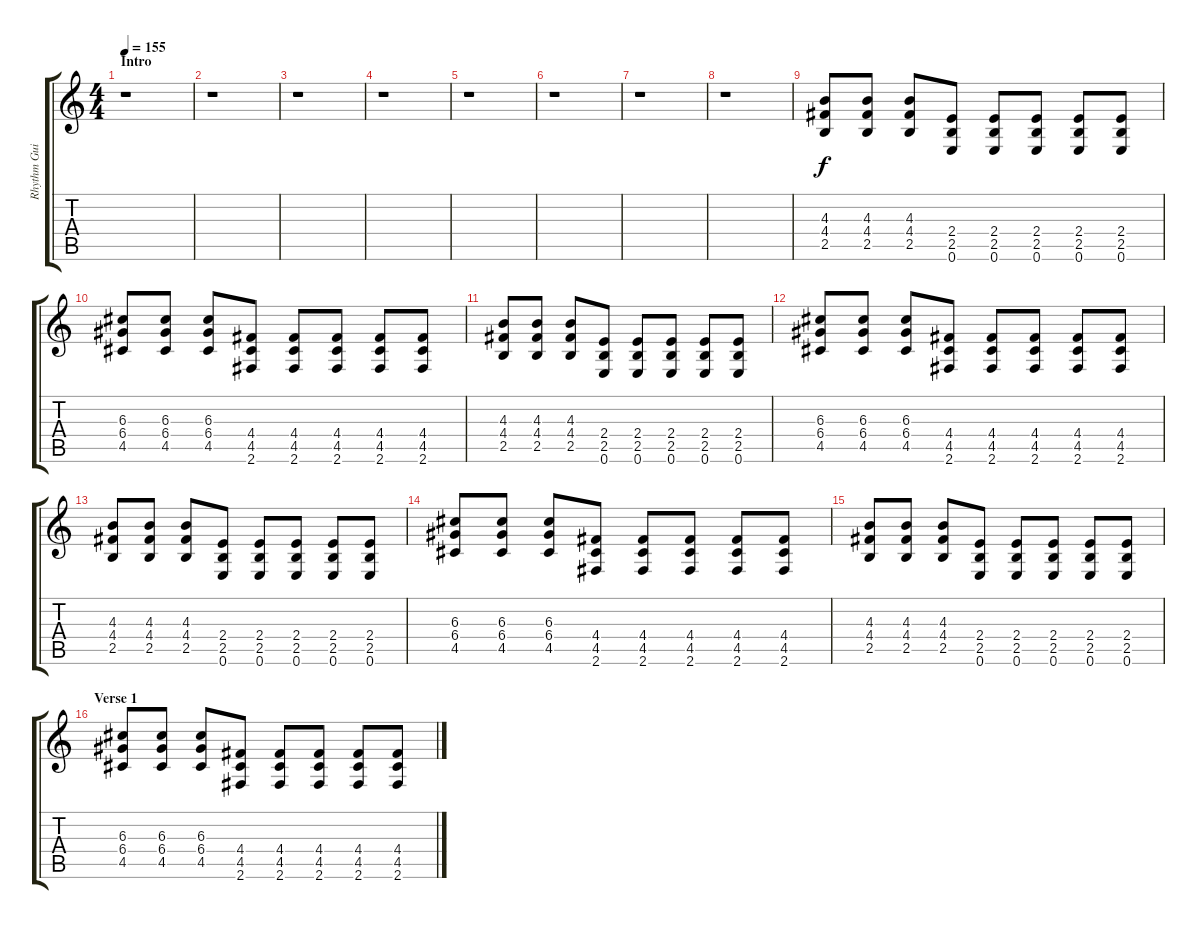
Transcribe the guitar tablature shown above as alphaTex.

\track ("Rhythm Guitar" "Rhythm Gui") {instrument distortionguitar}
\staff {score tabs}
\tuning (E4 B3 G3 D3 A2 E2) {hide}
\ts (4 4)
\section ("" "Intro")
\tempo 155
\clef g2
\ks c
r.1{dy f instrument distortionguitar} |
r.1 |
r.1 |
r.1 |
r.1 |
r.1 |
r.1 |
r.1 |
(4.3 4.4 2.5).8 (4.3 4.4 2.5).8 (4.3 4.4 2.5).8 (2.4 2.5 0.6).8 (2.4 2.5 0.6).8 (2.4 2.5 0.6).8 (2.4 2.5 0.6).8 (2.4 2.5 0.6).8 |
(6.3 6.4 4.5).8 (6.3 6.4 4.5).8 (6.3 6.4 4.5).8 (4.4 4.5 2.6).8 (4.4 4.5 2.6).8 (4.4 4.5 2.6).8 (4.4 4.5 2.6).8 (4.4 4.5 2.6).8 |
(4.3 4.4 2.5).8 (4.3 4.4 2.5).8 (4.3 4.4 2.5).8 (2.4 2.5 0.6).8 (2.4 2.5 0.6).8 (2.4 2.5 0.6).8 (2.4 2.5 0.6).8 (2.4 2.5 0.6).8 |
(6.3 6.4 4.5).8 (6.3 6.4 4.5).8 (6.3 6.4 4.5).8 (4.4 4.5 2.6).8 (4.4 4.5 2.6).8 (4.4 4.5 2.6).8 (4.4 4.5 2.6).8 (4.4 4.5 2.6).8 |
(4.3 4.4 2.5).8 (4.3 4.4 2.5).8 (4.3 4.4 2.5).8 (2.4 2.5 0.6).8 (2.4 2.5 0.6).8 (2.4 2.5 0.6).8 (2.4 2.5 0.6).8 (2.4 2.5 0.6).8 |
(6.3 6.4 4.5).8 (6.3 6.4 4.5).8 (6.3 6.4 4.5).8 (4.4 4.5 2.6).8 (4.4 4.5 2.6).8 (4.4 4.5 2.6).8 (4.4 4.5 2.6).8 (4.4 4.5 2.6).8 |
(4.3 4.4 2.5).8 (4.3 4.4 2.5).8 (4.3 4.4 2.5).8 (2.4 2.5 0.6).8 (2.4 2.5 0.6).8 (2.4 2.5 0.6).8 (2.4 2.5 0.6).8 (2.4 2.5 0.6).8 |
\section ("" "Verse 1")
(6.3 6.4 4.5).8 (6.3 6.4 4.5).8 (6.3 6.4 4.5).8 (4.4 4.5 2.6).8 (4.4 4.5 2.6).8 (4.4 4.5 2.6).8 (4.4 4.5 2.6).8 (4.4 4.5 2.6).8
